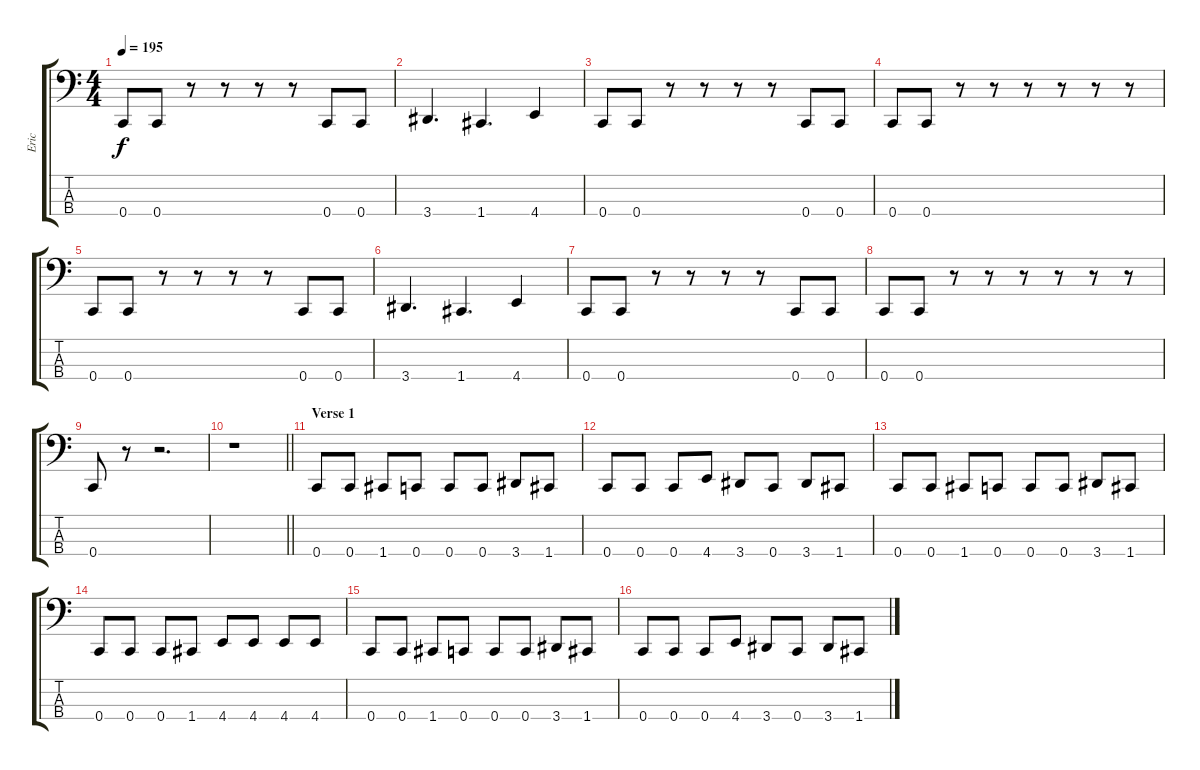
\track ("Eric" "Eric") {instrument electricbassfinger}
\staff {score tabs}
\tuning (F2 C2 G1 C1) {hide}
\ts (4 4)
\tempo 195
\clef f4
\ks c
0.4.8{dy f} 0.4.8 r.8 r.8 r.8 r.8 0.4.8 0.4.8 |
3.4.4{d} 1.4.4{d} 4.4.4 |
0.4.8 0.4.8 r.8 r.8 r.8 r.8 0.4.8 0.4.8 |
0.4.8 0.4.8 r.8 r.8 r.8 r.8 r.8 r.8 |
0.4.8 0.4.8 r.8 r.8 r.8 r.8 0.4.8 0.4.8 |
3.4.4{d} 1.4.4{d} 4.4.4 |
0.4.8 0.4.8 r.8 r.8 r.8 r.8 0.4.8 0.4.8 |
0.4.8 0.4.8 r.8 r.8 r.8 r.8 r.8 r.8 |
0.4.8 r.8 r.2{d} |
\barLineRight lightlight
r.1 |
\section ("" "Verse 1")
0.4.8 0.4.8 1.4.8 0.4.8 0.4.8 0.4.8 3.4.8 1.4.8 |
0.4.8 0.4.8 0.4.8 4.4.8 3.4.8 0.4.8 3.4.8 1.4.8 |
0.4.8 0.4.8 1.4.8 0.4.8 0.4.8 0.4.8 3.4.8 1.4.8 |
0.4.8 0.4.8 0.4.8 1.4.8 4.4.8 4.4.8 4.4.8 4.4.8 |
0.4.8 0.4.8 1.4.8 0.4.8 0.4.8 0.4.8 3.4.8 1.4.8 |
0.4.8 0.4.8 0.4.8 4.4.8 3.4.8 0.4.8 3.4.8 1.4.8
